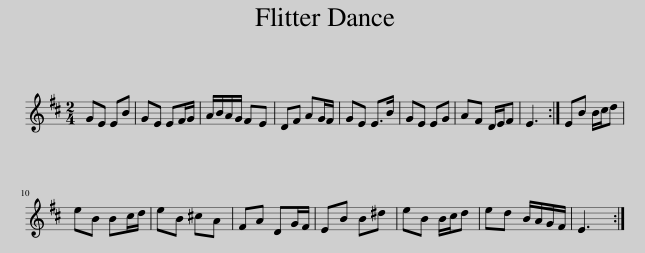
X:1
L:1/8
M:2/4
I:linebreak $
K:D
V:1 treble
V:1
 GE EB | GE EF/G/ | A/B/A/G/ FE | DF AG/F/ | GE E>B | %5
 GE EG | AF D/E/F | E3 :| EB B/c/d |$ eB Bc/d/ | %10
 eB ^cA | FA DG/F/ | EB B^d | eB B/c/d | ed B/A/G/F/ | %15
 E3 :| %16
